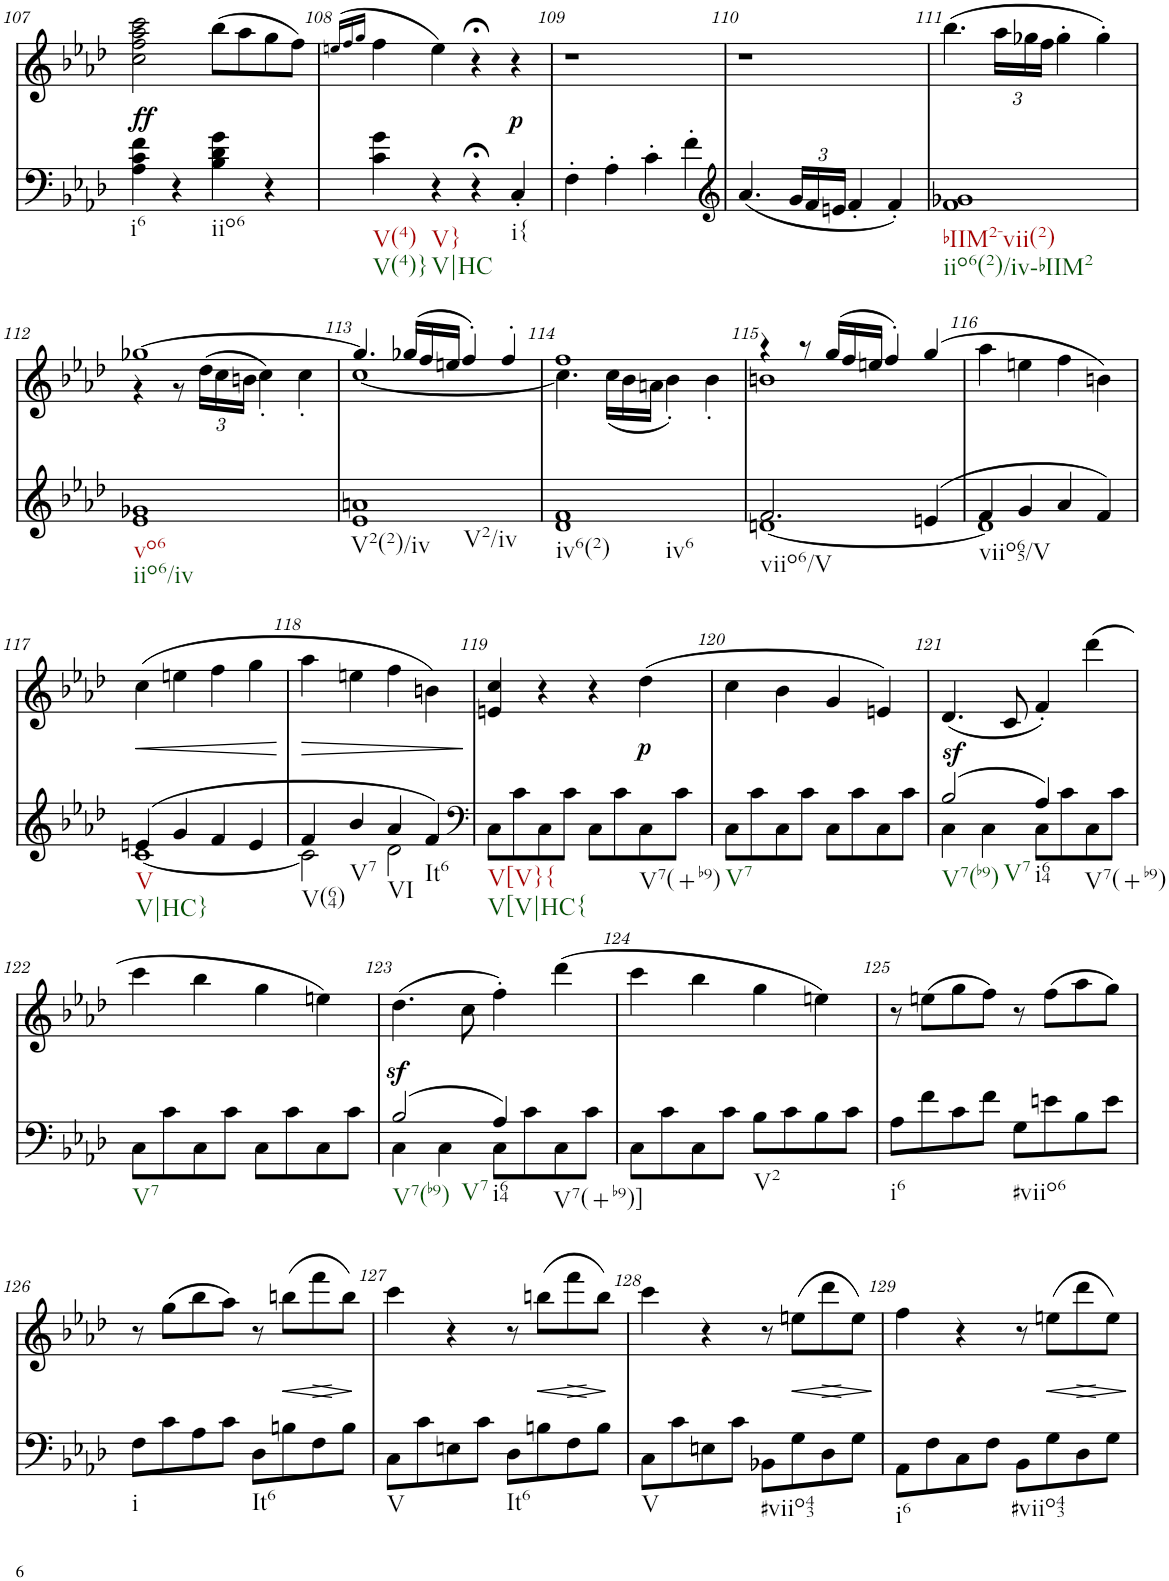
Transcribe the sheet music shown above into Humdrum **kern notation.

**kern	**dynam	**kern	**dynam
*part2	*part2	*part1	*part1
*staff2	*staff2	*staff1	*staff1
*I"piano	*	*I"piano	*
*I'Pno	*	*I'Pno	*
!!LO:PB:g=z
*clefF4	*	*clefG2	*
*k[b-e-a-d-]	*	*k[b-e-a-d-]	*
*f:	*	*f:	*
*M2/2	*	*M2/2	*
=107	=107	=107	=107
!	!	!	!LO:DY:b
4A-\ 4c\ 4f\	.	2cc\ 2ff\ 2aa-\ 2ccc\	ff
4r	.	.	.
4B-\ 4d-\ 4g\	.	(8bb-\L	.
.	.	8aa-\	.
4r	.	8gg\	.
.	.	8ff\J)	.
=108	=108	=108	=108
.	.	(>16qeen/LL	.
.	.	16qff/	.
.	.	16qgg/JJ	.
4c\ 4g\	.	4ff\	.
4r	.	4ee\)	.
4r;<	.	4r;<	.
!	!	!	!LO:DY:b
4C'/	.	4r	p
=109	=109	=109	=109
4F'\	.	1r	.
4A-'\	.	.	.
4c'\	.	.	.
4f'\	.	.	.
=110	=110	=110	=110
*clefG2	*	*	*
(4.a-/	.	1r	.
*Xbrackettup	*	*	*
24g/LL	.	.	.
24f/	.	.	.
24en/JJ	.	.	.
4f'/	.	.	.
4f'/)	.	.	.
=111	=111	=111	=111
1f 1g-X	.	(4.bb-\	.
*	*	*Xbrackettup	*
.	.	24aa-\LL	.
.	.	24gg-X\	.
.	.	24ff\JJ	.
.	.	4gg-'\	.
.	.	4gg-'\)	.
!!LO:LB:g=z
=112	=112	=112	=112
*	*	*^	*
1e- 1g-X	.	[1gg-X	4r	.
.	.	.	8r	.
.	.	.	(>24dd-\LL	.
.	.	.	24cc\	.
.	.	.	24bn\JJ	.
.	.	.	4cc'\)	.
.	.	.	4cc'\	.
=113	=113	=113	=113	=113
1e- 1an	.	4.gg-/]	[1cc	.
.	.	(>24gg-X/LL	.	.
.	.	24ff/	.	.
.	.	24een/JJ	.	.
.	.	4ff'/)	.	.
.	.	4ff'/	.	.
=114	=114	=114	=114	=114
1d- 1f	.	1ff	4.cc\]	.
.	.	.	(24cc\LL	.
.	.	.	24b-\	.
.	.	.	24an\JJ	.
.	.	.	4b-'\)	.
.	.	.	4b-'\	.
=115	=115	=115	=115	=115
*^	*	*	*	*
2.f/	[1dn	.	4r	1bn	.
.	.	.	8r	.	.
.	.	.	(24gg/LL	.	.
.	.	.	24ff/	.	.
.	.	.	24een/JJ	.	.
.	.	.	4ff'/)	.	.
(4en/	.	.	(4gg/	.	.
*	*	*	*v	*v	*
=116	=116	=116	=116	=116
4f/	1d]	.	4aa-\	.
4g/	.	.	4een\	.
4a-/	.	.	4ff\	.
4f/)	.	.	4bn\)	.
!!LO:LB:g=z
=117	=117	=117	=117	=117
!	!	!	!	!LO:HP:b
(4en/	[1c	.	(4cc\	<
4g/	.	.	4een\	.
4f/	.	.	4ff\	.
4e/	.	.	4gg\	.
*v	*v	*	*	*
.	.	.	[
=118	=118	=118	=118
*^	*	*	*
!	!	!	!	!LO:HP:b
4f/	2c\]	.	4aa-\	>
4b-/	.	.	4een\	.
4a-/	2d-\	.	4ff\	.
4f/)	.	.	4bn\)	.
*v	*v	*	*	*
.	.	.	]
=119	=119	=119	=119
*clefF4	*	*	*
8C\L	.	4en/ 4cc/	.
8c\	.	.	.
8C\	.	4r	.
8c\J	.	.	.
8C\L	.	4r	.
8c\	.	.	.
!	!	!	!LO:DY:b
8C\	.	(4dd-\	p
8c\J	.	.	.
=120	=120	=120	=120
8C\L	.	4cc\	.
8c\	.	.	.
8C\	.	4b-\	.
8c\J	.	.	.
8C\L	.	4g/	.
8c\	.	.	.
8C\	.	4en/)	.
8c\J	.	.	.
=121	=121	=121	=121
*^	*	*	*
!	!	!LO:DY:a	!	!
(2B-/	4C\	sf	(4.d-/	.
.	4C\	.	.	.
.	.	.	8c/	.
4A-/)	8C\L	.	4f'/)	.
.	8c\	.	.	.
4ryy	8C\	.	(4ddd-\	.
.	8c\J	.	.	.
*v	*v	*	*	*
!!LO:LB:g=z
=122	=122	=122	=122
8C\L	.	4ccc\	.
8c\	.	.	.
8C\	.	4bb-\	.
8c\J	.	.	.
8C\L	.	4gg\	.
8c\	.	.	.
8C\	.	4een\)	.
8c\J	.	.	.
=123	=123	=123	=123
*^	*	*	*
(2B-/	4C\	.	(4.dd-z<\	.
.	4C\	.	.	.
.	.	.	8cc\	.
4A-/)	8C\L	.	4ff'\)	.
.	8c\	.	.	.
4ryy	8C\	.	(4ddd-\	.
.	8c\J	.	.	.
*v	*v	*	*	*
=124	=124	=124	=124
8C\L	.	4ccc\	.
8c\	.	.	.
8C\	.	4bb-\	.
8c\J	.	.	.
8B-\L	.	4gg\	.
8c\	.	.	.
8B-\	.	4een\)	.
8c\J	.	.	.
=125	=125	=125	=125
8A-\L	.	8r	.
8f\	.	(8een\L	.
8c\	.	8gg\	.
8f\J	.	8ff\J)	.
8G\L	.	8r	.
8en\	.	(8ff\L	.
8B-\	.	8aa-\	.
8e\J	.	8gg\J)	.
!!LO:LB:g=z
=126	=126	=126	=126
8F\L	.	8r	.
8c\	.	(8gg\L	.
8A-\	.	8bb-\	.
8c\J	.	8aa-\J)	.
8D-\L	.	8r	.
!	!	!	!LO:HP:b
8Bn\	.	(8bbn\L	<
!	!	!	!LO:HP:b
8F\	.	8fff\	>
8B\J	.	8bb\J)	[
.	.	.	]
=127	=127	=127	=127
8C\L	.	4ccc\	.
8c\	.	.	.
8En\	.	4r	.
8c\J	.	.	.
8D-\L	.	8r	.
!	!	!	!LO:HP:b
8Bn\	.	(8bbn\L	<
!	!	!	!LO:HP:b
8F\	.	8fff\	>
8B\J	.	8bb\J)	[
.	.	.	]
=128	=128	=128	=128
8C\L	.	4ccc\	.
8c\	.	.	.
8En\	.	4r	.
8c\J	.	.	.
8BB-X\L	.	8r	.
!	!	!	!LO:HP:b
8G\	.	(8een\L	<
!	!	!	!LO:HP:b
8D-\	.	8ddd-\	>
8G\J	.	8ee\J)	[
.	.	.	]
=129	=129	=129	=129
8AA-\L	.	4ff\	.
8F\	.	.	.
8C\	.	4r	.
8F\J	.	.	.
8BB-\L	.	8r	.
!	!	!	!LO:HP:b
8G\	.	(8een\L	<
!	!	!	!LO:HP:b
8D-\	.	8ddd-\	>
8G\J	.	8ee\J)	[
.	.	.	]
=	=	=	=
*-	*-	*-	*-
